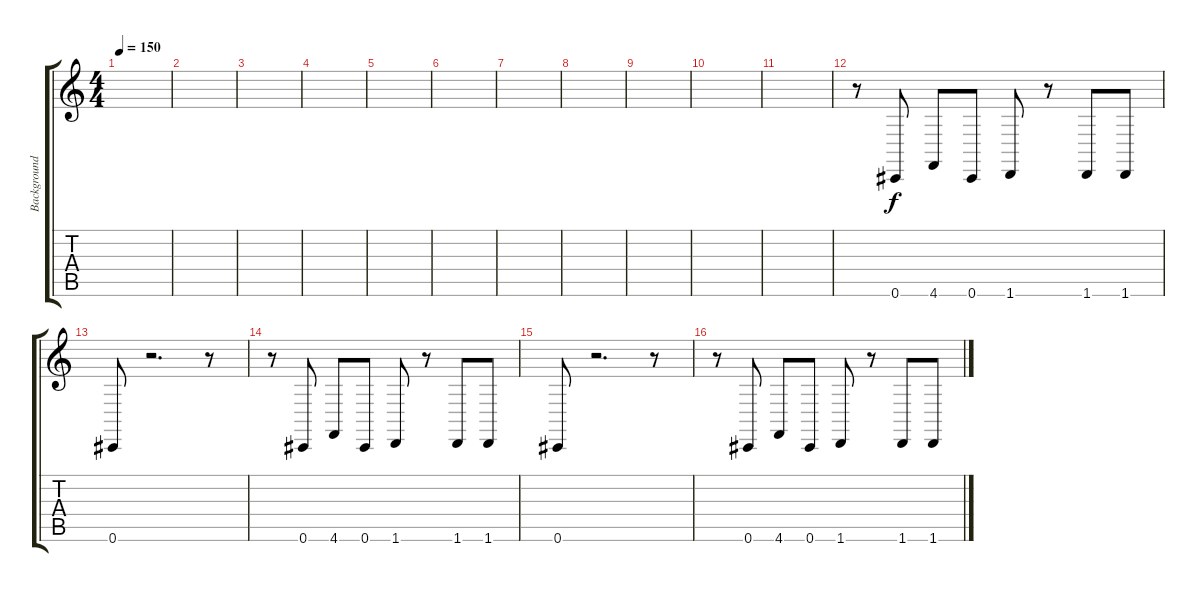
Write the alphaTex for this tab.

\track ("Background Guitar" "Background") {instrument synthbrass1}
\staff {score tabs}
\tuning (Eb4 Bb3 Gb3 Db3 Ab2 Db2) {hide}
\ts (4 4)
\tempo 150
\clef g2
\ks c
|
|
|
|
|
|
|
|
|
|
|
r.8 0.6.8 4.6.8 0.6.8 1.6.8 r.8 1.6.8 1.6.8 |
0.6.8 r.2{d} r.8 |
r.8 0.6.8 4.6.8 0.6.8 1.6.8 r.8 1.6.8 1.6.8 |
0.6.8 r.2{d} r.8 |
r.8 0.6.8 4.6.8 0.6.8 1.6.8 r.8 1.6.8 1.6.8
